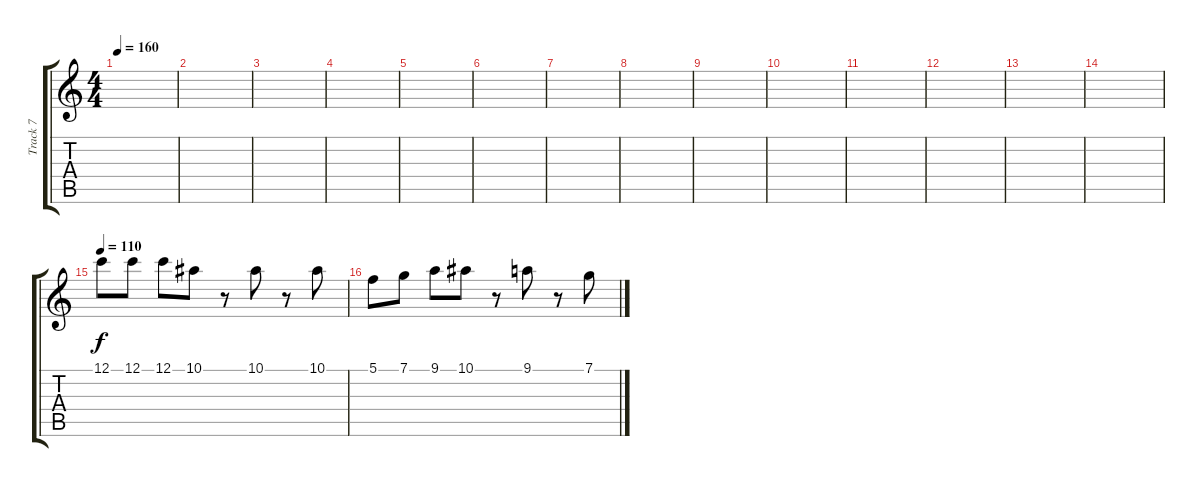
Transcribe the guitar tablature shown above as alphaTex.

\track ("Track 7" "Track 7") {instrument acousticguitarsteel}
\staff {score tabs}
\tuning (C4 G3 Eb3 Bb2 F2 C2) {hide}
\ts (4 4)
\tempo 160
\clef g2
\ks c
|
|
|
|
|
|
|
|
|
|
|
|
|
|
\tempo 110
12.1.8 12.1.8 12.1.8 10.1.8 r.8 10.1.8 r.8 10.1.8 |
5.1.8 7.1.8 9.1.8 10.1.8 r.8 9.1.8 r.8 7.1.8
